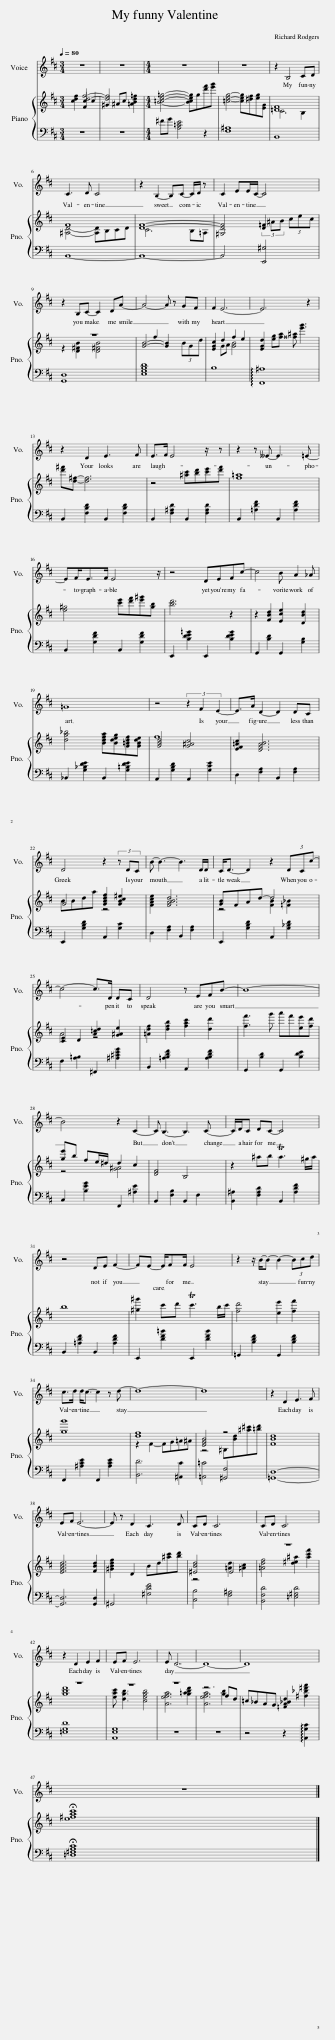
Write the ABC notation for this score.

X:1
%%score 1 { ( 2 3 ) | 4 }
L:1/8
Q:1/4=80
M:3/4
I:linebreak $
K:D
V:1 treble
V:2 treble
V:3 treble
V:4 bass
V:1
 z6 | z6 |[M:4/4] z8 | z8 | z2 B,4 CD |$ %5
 C3 D C4 | z2 B,2- B,C- C/D/ z | C2 EE/C/- C4 |$ z2 B,C- C2 DA- | A4- A z GF | %10
 F2 E6- | E6 z2 |$ z2 D2 E3 F | E>F E4 z/ x/ z | z2 z __E- E3 =E- |$ %15
 EF<EF/ E4 z/ | z4 DEFc- | c4 B A2 _A |$ =G8 | z4 (3z2 F2 E2- | %20
 E>A D2- D2 DC |$ D4 z2 (3z DC | B- B3- B3 D/D/ | C<D- D2 z2 (3DCc- |$ c4- c>D DC | %25
 D4 z EFB- | B8- |$ B4 z2 C2- | C B,3- B,3 C- | C/D/C DC- C4 |$ %30
 z4 DE F2- | FE- E/FF/ E4 | z2 z/ B/-B- B2- (3Bcd |$ c>d d<c- c2 z d- | d8- | %35
 d8 | z2 D2 E3 F |$ EF E6- | E z D2 C3 D | CD C6 | %40
 CD C6 |$ z2 D2 E2 F2 | EF E6 | E D7- | D8- | %45
 D8 |$ z8 |] %47
V:2
 [cdf]2 [Fc]2 c2 | ^G2 ^Ac [=ABd=f]2 |[M:4/4] [B=ce=g]4- [Bceg]g[d'f'][e'g'] | [=ceg]4- [ceg][^df][eg][EG] | [=DF]8 |$ %5
 F8 | [DF]8- | [^G,DF]4 [D=F]2 x x |$ z8 | [GB]4- [GB]2 (3BGd | %10
 [EGc]2 d2 f2 e2 | [EGd]2 [eg][fa] [^^f^a] [e'g']3 |$ [d'^f'][d^f]- [df]6 | z4 [^ac'][bd'][c'e'][d'f'] | [f=a]8 |$ %15
 [e^g]4 [c'e'][d'f'][e'^g'][gb] | [bd']6 z2 | z2 [FBd]2 [Ece]2 [DBd]2 |$ [dg_b]4 [Bdfa][Bdeg][G=Bdf][GBde] | [GBd]4 [G^Ac]4 | %20
 [EF=Ac]2 [DFAB]6 |$ G4 [GBdf]2 [GBc^e]2 | [FAce]2 [FABd]6 | [GB]FAd- d4 |$ [CE]2 D2 [A=cd]2 [G^Ae]2 | %25
 [=Adf]2 [dfb]2 [fac']2 [dd']2 | [ff']3 g' a'f'[ee'][fd'] |$ [ge']b fe/^d/ d2 c2 | [DF]4 B,4 | z2 ^ab Ta3 ^g/a/ |$ %30
 b8 | [^g^g']2 c'd' Tc'3 b/c'/ | [fd']4 [ee']2 [ff']2 |$ [gg']8 | [df]8 | %35
 [EGB]4 z4 | [FBd]8 |$ [EGBd]6 [FBd]2 | [^GBdf]2 D2 Bd[^ac'][bd'] | [^EBd]4 E4 | %40
 z8 |$ z8 | z8 | z8 | z6 fd | %45
 =c_BAG [=FA_Bd]2 [^f_b^d'f']2 |$ !fermata![e^fac']8 |] %47
V:3
 x2 [df]4- | [df]4 x2 |[M:4/4] x8 | x8 | C6 B,2 |$ %5
 [^A,D]4- [A,D]B,CD | C6 B,=A, | x4 (3x ^AB (3cec |$ z2 [D^FB]2 [D^FB]4 | x2 f2 x4 | %10
 x2 GA [GB]4 | x8 |$ x8 | x8 | x8 |$ %15
 x8 | x8 | x8 |$ x8 | f8 | %20
 x8 |$ BBda z4 | x8 | z4 [FB]2 [=F_B]2 |$ A4 z4 | %25
 x8 | x8 |$ z4 [G^A]4 | x8 | x8 |$ %30
 x8 | x8 | x8 |$ x8 | z2 F2- FG=A^A | %35
 z4 ^B,[Bd][^a^c'][=bd'] | x8 |$ x8 | x8 | z4 [=Ad]2 [^Ac]2 | %40
 [=Adf]4 [d^e^a]2 [ac'f']2 |$ [gbd']8 | [eac'] [dgb]3 [cegb]4 | [Aefa]6 [g=abd']2 | [Aefa]6 [gb]2 | %45
 x8 |$ x8 |] %47
V:4
 z6 | z6 |[M:4/4] ^FG [A,=CE]4 z2 | [F,^A,]8 | B,,8 |$ %5
 B,,8- | B,,8- | B,,4 [E,,^G,]4 |$ [G,,D,]8 | [E,G,B,D]8 | %10
 B,8 | !arpeggio![F,,^A,]8 |$ B,,2 [F,B,D]2 B,,2 [F,B,D]2 | B,,2 [F,^A,D]2 B,,2 [F,A,D]2 | B,,2 [=A,DF]2 B,,2 [A,DF]2 |$ %15
 B,,2 [G,DF]2 B,,2 [G,DF]2 | E,,2 [B,DE=G]2 E,,2 [B,DEG]2 | G,,2 [B,D]2 G,,2 [G,B,]2 |$ _B,,2 [G,_B,DE]2 B,,2 [G,=B,DE]2 | A,,2 [G,B,D]2 A,,2 [G,CE]2 | %20
 D,2 [F,A,]2 B,,2 [F,A,]2 |$ E,,2 [G,B,D]2 A,,2 [G,C]2 | D,2 [F,A,]2 B,,2 [F,A,]2 | E,,2 [G,B,D]2 A,,2 [G,_B,D]2 |$ F,2 [A,=B,]2 ^F,,2 [^A,^CEG]2 | %25
 B,,2 [=A,B,DF]2 A,,2 [A,B,DF]2 | G,,2 [B,D]2 G,,2 [B,DE]2 |$ C,2 [B,EG]2 F,,2 [^A,E]2 | B,,2 [F,B,]2 B,,2 F,2 | [B,,^A,]2 [F,A,D]2 B,,2 [A,DF]2 |$ %30
 B,,2 [=A,DF]2 B,,2 [A,DF]2 | E,,2 [DF=B]2 E,,2 [DFB]2 | =G,,2 [B,DF]2 G,,2 [B,DF]2 |$ F,,2 [^A,CE]2 F,,2 [A,CE]2 | [B,,D]6 [^A,,C]2 | %35
 [=A,,=C]4 [^G,,F,]4 | [=G,,D,]8- |$ [G,,D,]6 [G,,D,]2 | ^G,,4 [^G,DF]4 | [C,B,]4 [F,^A,]4 | %40
 [B,,F,D]4 [=E,^G,D]4 |$ [=E,G,D]8 | [A,,E,G,]8 | z8 | z8 | %45
 z4 z2 !arpeggio![A,,G,C]2 |$ !fermata![=D,^F,A,C]8 |] %47
